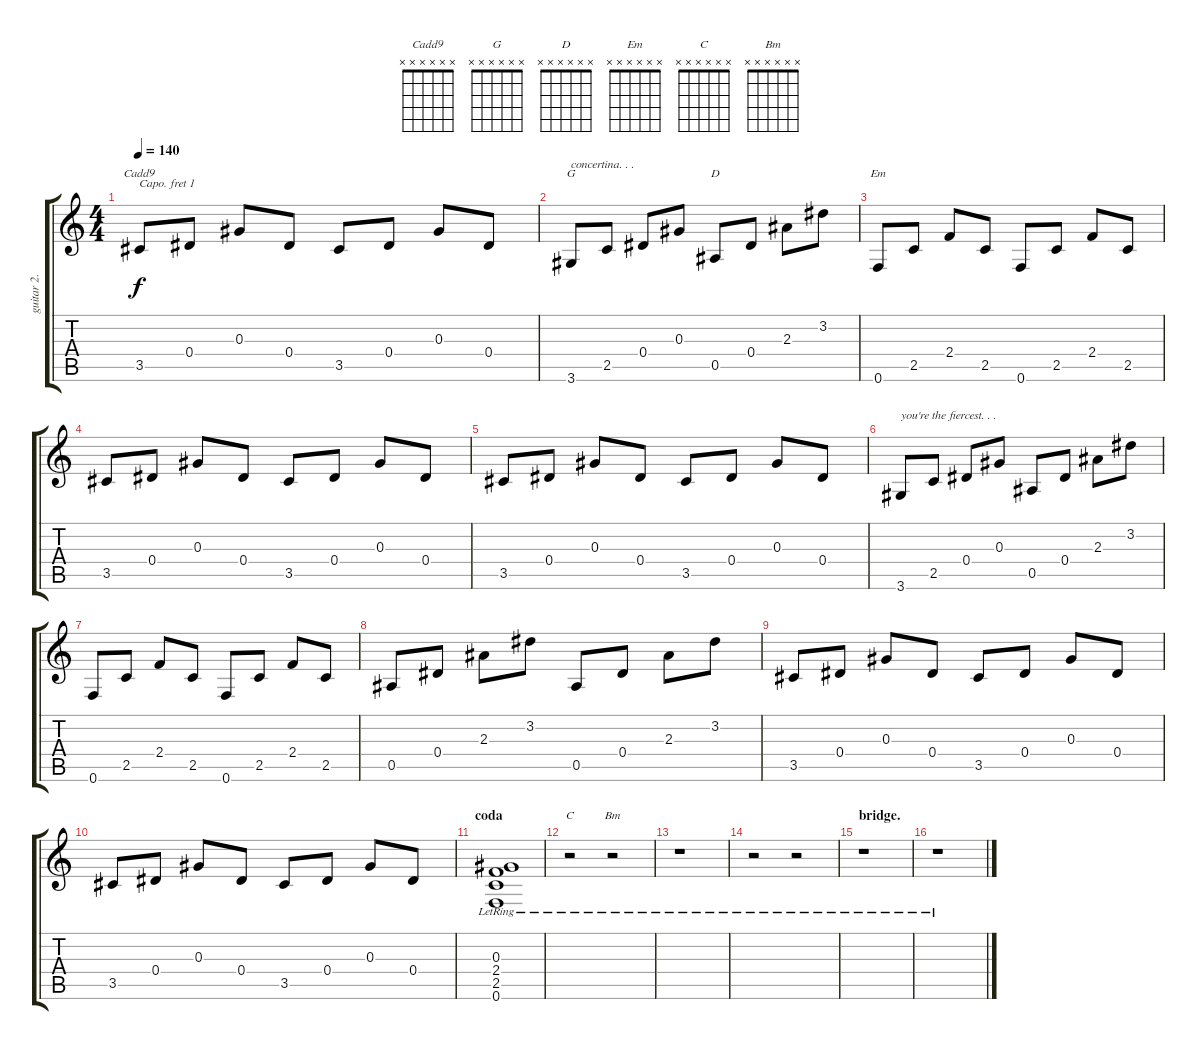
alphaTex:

\track ("guitar 2." "guitar 2.") {instrument electricguitarclean}
\staff {score tabs}
\capo 1
\tuning (E4 B3 G3 D3 A2 E2) {hide}
\chord ("Cadd9" x x x x x x) {firstfret 0}
\chord ("G" x x x x x x) {firstfret 0}
\chord ("D" x x x x x x) {firstfret 0}
\chord ("Em" x x x x x x) {firstfret 0}
\chord ("C" x x x x x x) {firstfret 0}
\chord ("Bm" x x x x x x) {firstfret 0}
\ts (4 4)
\tempo 140
\clef g2
\ks c
3.5.8{ch "Cadd9" dy f} 0.4.8 0.3.8 0.4.8 3.5.8 0.4.8 0.3.8 0.4.8 |
3.6.8{ch "G" txt "concertina. . ."} 2.5.8 0.4.8 0.3.8 0.5.8{ch "D"} 0.4.8 2.3.8 3.2.8 |
0.6.8{ch "Em"} 2.5.8 2.4.8 2.5.8 0.6.8 2.5.8 2.4.8 2.5.8 |
3.5.8 0.4.8 0.3.8 0.4.8 3.5.8 0.4.8 0.3.8 0.4.8 |
3.5.8 0.4.8 0.3.8 0.4.8 3.5.8 0.4.8 0.3.8 0.4.8 |
3.6.8{txt "you're the fiercest. . ."} 2.5.8 0.4.8 0.3.8 0.5.8 0.4.8 2.3.8 3.2.8 |
0.6.8 2.5.8 2.4.8 2.5.8 0.6.8 2.5.8 2.4.8 2.5.8 |
0.5.8 0.4.8 2.3.8 3.2.8 0.5.8 0.4.8 2.3.8 3.2.8 |
3.5.8 0.4.8 0.3.8 0.4.8 3.5.8 0.4.8 0.3.8 0.4.8 |
3.5.8 0.4.8 0.3.8 0.4.8 3.5.8 0.4.8 0.3.8 0.4.8 |
\section ("" "coda")
(0.3{lr} 2.4 2.5 0.6).1 |
r.2{ch "C"} r.2{ch "Bm"} |
r.1 |
r.2 r.2 |
\section ("" "bridge.")
r.1 |
r.1
